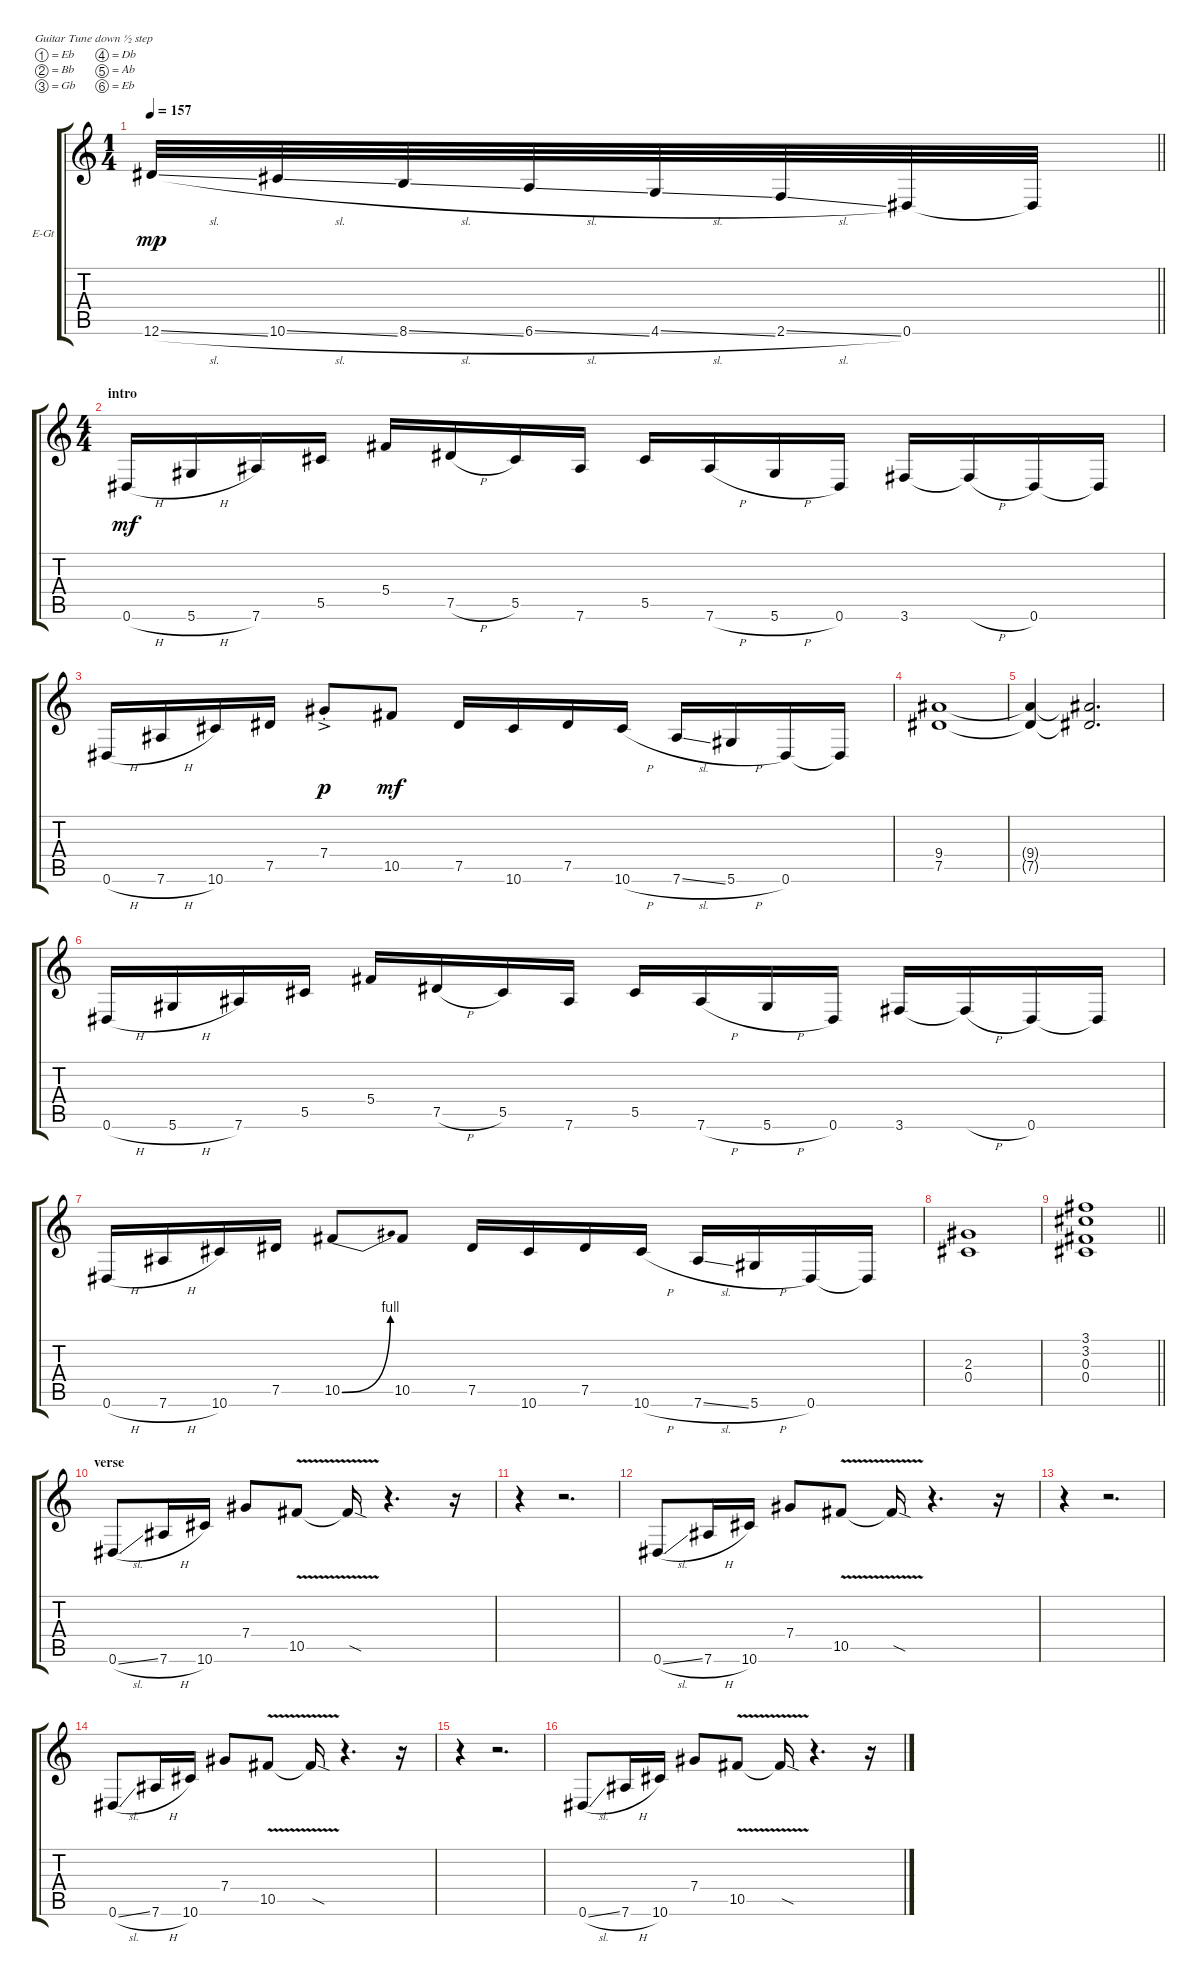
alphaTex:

\bracketExtendMode groupsimilarinstruments
\firstSystemTrackNameOrientation horizontal
\otherSystemsTrackNameOrientation horizontal
\track ("Electric Guitar" "E-Gt") {instrument distortionguitar}
\staff {score tabs}
\tuning (Eb4 Bb3 Gb3 Db3 Ab2 Eb2)
\ts (1 4)
\tempo 157
\clef g2
\barLineRight lightlight
\ks c
12.6{sl}.32{dy mp instrument distortionguitar} 10.6{sl}.32 8.6{sl}.32 6.6{sl}.32 4.6{sl}.32 2.6{sl}.32 0.6.32 0.6{t}.32 |
\ts (4 4)
\section ("" "intro")
0.6{h}.16{dy mf} 5.6{h}.16 7.6.16 5.5.16 5.4.16 7.5{h}.16 5.5.16 7.6.16 5.5.16 7.6{h}.16 5.6{h}.16 0.6.16 3.6.16 3.6{h t}.16 0.6.16 0.6{t}.16 |
0.6{h}.16 7.6{h}.16 10.6.16 7.5.16 7.4{ac st}.8{dy p} 10.5.8{dy mf} 7.5.16 10.6.16 7.5.16 10.6{h}.16 7.6{sl}.16 5.6{h}.16 0.6.16 0.6{t}.16 |
(9.4 7.5).1 |
(9.4{t} 7.5{t}).4 (9.4{t} 7.5{t}).2{d} |
0.6{h}.16 5.6{h}.16 7.6.16 5.5.16 5.4.16 7.5{h}.16 5.5.16 7.6.16 5.5.16 7.6{h}.16 5.6{h}.16 0.6.16 3.6.16 3.6{h t}.16 0.6.16 0.6{t}.16 |
0.6{h}.16 7.6{h}.16 10.6.16 7.5.16 10.5{be (bend 0 0 60 4)}.8 10.5.8 7.5.16 10.6.16 7.5.16 10.6{h}.16 7.6{sl}.16 5.6{h}.16 0.6.16 0.6{t}.16 |
(2.3 0.4).1 |
\barLineRight lightlight
(3.1 3.2 0.3 0.4).1 |
\section ("" "verse")
0.6{sl}.8 7.6{h}.16 10.6.16 7.4.8 10.5{v}.8 10.5{v sod t}.16 r.4{d} r.16 |
r.4 r.2{d} |
0.6{sl}.8 7.6{h}.16 10.6.16 7.4.8 10.5{v}.8 10.5{v sod t}.16 r.4{d} r.16 |
r.4 r.2{d} |
0.6{sl}.8 7.6{h}.16 10.6.16 7.4.8 10.5{v}.8 10.5{v sod t}.16 r.4{d} r.16 |
r.4 r.2{d} |
0.6{sl}.8 7.6{h}.16 10.6.16 7.4.8 10.5{v}.8 10.5{v sod t}.16 r.4{d} r.16
